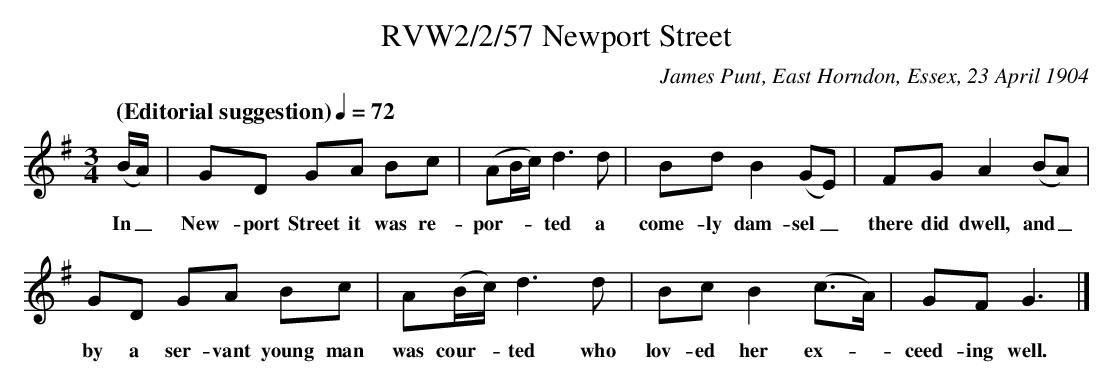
X:1
T:RVW2/2/57 Newport Street
C: James Punt, East Horndon, Essex, 23 April 1904
L:1/8
Q: "(Editorial suggestion)" 1/4=72
M:3/4
K:G
(B/2A/2) | GD GA Bc | (AB/2c/2) d3 d | Bd B2 (GE) | FG A2 (BA)|
w: In_ New-port Street it was re-por-**ted a come-ly dam-sel_ there did dwell, and_
GD GA Bc | A(B/2c/2) d3 d | Bc B2 (c3/2A/2) | GF G3 |]
w: by a ser-vant young man was cour-*ted who lov-ed her ex-*ceed-ing well.
